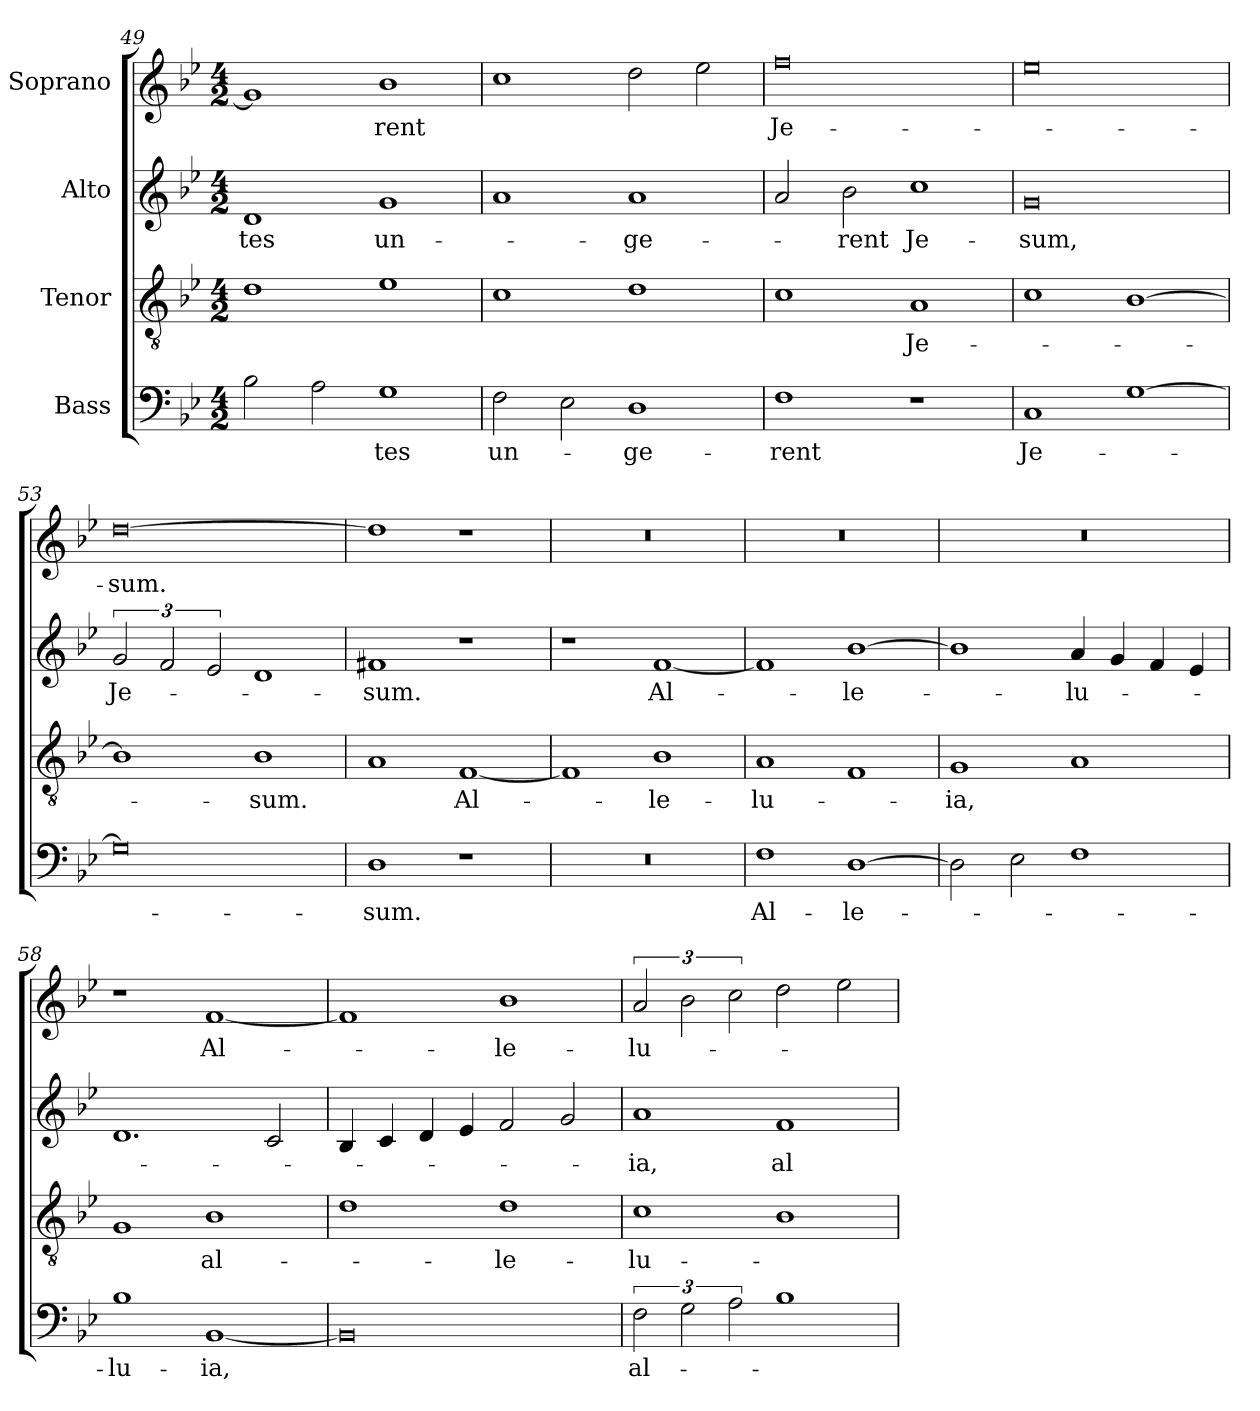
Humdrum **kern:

**kern	**text	**kern	**text	**kern	**text	**kern	**text
*part4	*part4	*part3	*part3	*part2	*part2	*part1	*part1
*staff4	*staff4	*staff3	*staff3	*staff2	*staff2	*staff1	*staff1
*I"Bass	*	*I"Tenor	*	*I"Alto	*	*I"Soprano	*
*clefF4	*	*clefGv2	*	*clefG2	*	*clefG2	*
*k[b-e-]	*	*k[b-e-]	*	*k[b-e-]	*	*k[b-e-]	*
*B-:	*	*B-:	*	*B-:	*	*B-:	*
*M4/2	*	*M4/2	*	*M4/2	*	*M4/2	*
=49	=49	=49	=49	=49	=49	=49	=49
!	!	!	!	!	!LO:LY:b	!	!
2B-\	.	1d	.	1d	-tes	1g]	.
2A\	.	.	.	.	.	.	.
!	!LO:LY:b	!	!	!	!LO:LY:b	!	!LO:LY:b
1G	-tes	1e-	.	1g	un-	1b-	-rent
=50	=50	=50	=50	=50	=50	=50	=50
!	!LO:LY:b	!	!	!	!	!	!
2F\	un-	1c	.	1a	.	1cc	.
2E-\	.	.	.	.	.	.	.
!	!LO:LY:b	!	!	!	!LO:LY:b	!	!
1D	-ge-	1d	.	1a	-ge-	2dd\	.
.	.	.	.	.	.	2ee-\	.
=51	=51	=51	=51	=51	=51	=51	=51
!	!LO:LY:b	!	!	!	!	!	!LO:LY:b
1F	-rent	1c	.	2a/	.	0ff	Je-
!	!	!	!	!	!LO:LY:b	!	!
.	.	.	.	2b-\	-rent	.	.
!	!	!	!LO:LY:b	!	!LO:LY:b	!	!
1r	.	1A	Je-	1cc	Je-	.	.
=52	=52	=52	=52	=52	=52	=52	=52
!	!LO:LY:b	!	!	!	!LO:LY:b	!	!
1C	Je-	1c	.	0g	-sum,	0ee-	.
[1G	.	[1B-	.	.	.	.	.
!!LO:PB:g=z
=53	=53	=53	=53	=53	=53	=53	=53
!	!	!	!	!	!LO:LY:b	!	!LO:LY:b
0G]	.	1B-]	.	3g/	Je-	[0dd	-sum.
.	.	.	.	3f/	.	.	.
.	.	.	.	3e-/	.	.	.
!	!	!	!LO:LY:b	!	!	!	!
.	.	1B-	-sum.	1d	.	.	.
=54	=54	=54	=54	=54	=54	=54	=54
!	!LO:LY:b	!	!	!	!LO:LY:b	!	!
1D	-sum.	1A	.	1f#X	-sum.	1dd]	.
!	!	!	!LO:LY:b	!	!	!	!
1r	.	[1F	Al-	1r	.	1r	.
=55	=55	=55	=55	=55	=55	=55	=55
0r	.	1F]	.	1r	.	0r	.
!	!	!	!LO:LY:b	!	!LO:LY:b	!	!
.	.	1B-	-le-	[1f	Al-	.	.
=56	=56	=56	=56	=56	=56	=56	=56
!	!LO:LY:b	!	!LO:LY:b	!	!	!	!
1F	Al-	1A	-lu-	1f]	.	0r	.
!	!LO:LY:b	!	!	!	!LO:LY:b	!	!
[1D	-le-	1F	.	[1b-	-le-	.	.
=57	=57	=57	=57	=57	=57	=57	=57
!	!	!	!LO:LY:b	!	!	!	!
2D\]	.	1G	-ia,	1b-]	.	0r	.
2E-\	.	.	.	.	.	.	.
!	!	!	!	!	!LO:LY:b	!	!
1F	.	1A	.	4a/	-lu-	.	.
.	.	.	.	4g/	.	.	.
.	.	.	.	4f/	.	.	.
.	.	.	.	4e-/	.	.	.
=58	=58	=58	=58	=58	=58	=58	=58
!	!LO:LY:b	!	!	!	!	!	!
1B-	-lu-	1G	.	1.d	.	1r	.
!	!LO:LY:b	!	!LO:LY:b	!	!	!	!LO:LY:b
[1BB-	-ia,	1B-	al-	.	.	[1f	Al-
.	.	.	.	2c/	.	.	.
!!LO:LB:g=z
=59	=59	=59	=59	=59	=59	=59	=59
0BB-]	.	1d	.	4B-/	.	1f]	.
.	.	.	.	4c/	.	.	.
.	.	.	.	4d/	.	.	.
.	.	.	.	4e-/	.	.	.
!	!	!	!LO:LY:b	!	!	!	!LO:LY:b
.	.	1d	-le-	2f/	.	1b-	-le-
.	.	.	.	2g/	.	.	.
=60	=60	=60	=60	=60	=60	=60	=60
!	!LO:LY:b	!	!LO:LY:b	!	!LO:LY:b	!	!LO:LY:b
3F\	al-	1c	-lu-	1a	-ia,	3a/	-lu-
3G\	.	.	.	.	.	3b-\	.
3A\	.	.	.	.	.	3cc\	.
!	!	!	!	!	!LO:LY:b	!	!
1B-	.	1B-	.	1f	al-	2dd\	.
.	.	.	.	.	.	2ee-\	.
=	=	=	=	=	=	=	=
*-	*-	*-	*-	*-	*-	*-	*-
